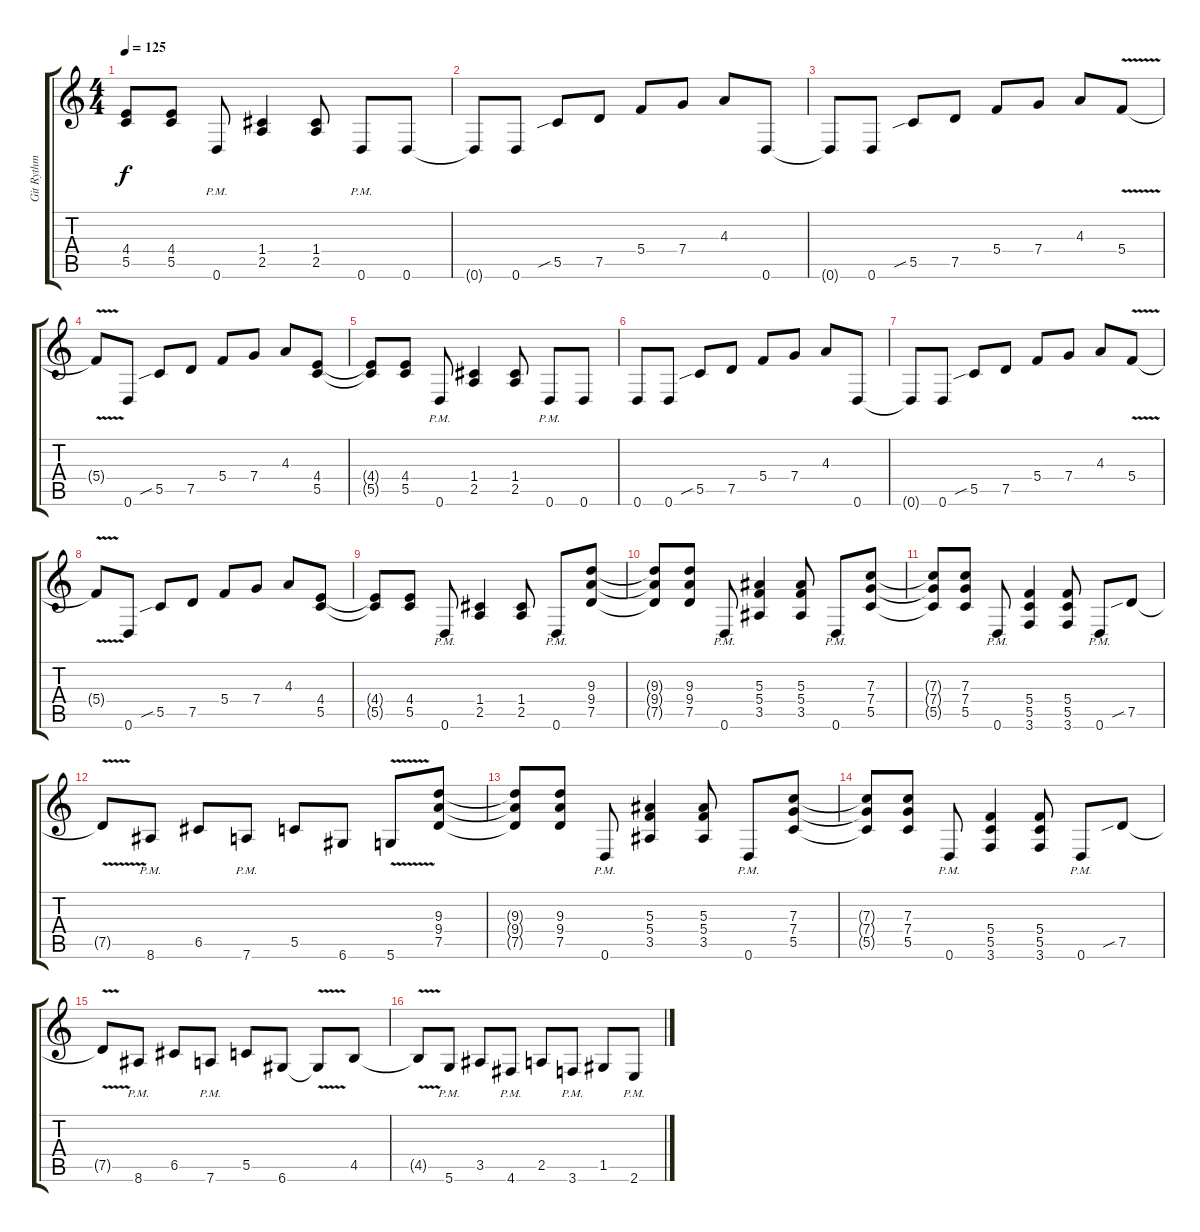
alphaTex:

\track ("Git Rythm" "Git Rythm") {instrument distortionguitar}
\staff {score tabs}
\tuning (D4 A3 F3 C3 G2 D2) {hide}
\ts (4 4)
\tempo 125
\clef g2
\ks c
(4.4{t} 5.5{t}).8{dy f} (4.4 5.5).8 0.6{pm}.8 (1.4 2.5).4 (1.4 2.5).8 0.6{pm}.8 0.6.8 |
0.6{t}.8 0.6.8 5.5{sib}.8 7.5.8 5.4.8 7.4.8 4.3.8 0.6.8 |
0.6{t}.8 0.6.8 5.5{sib}.8 7.5.8 5.4.8 7.4.8 4.3.8 5.4{v}.8 |
5.4{t}.8 0.6.8 5.5{sib}.8 7.5.8 5.4.8 7.4.8 4.3.8 (4.4 5.5).8 |
(4.4{t} 5.5{t}).8 (4.4 5.5).8 0.6{pm}.8 (1.4 2.5).4 (1.4 2.5).8 0.6{pm}.8 0.6.8 |
0.6.8 0.6.8 5.5{sib}.8 7.5.8 5.4.8 7.4.8 4.3.8 0.6.8 |
0.6{t}.8 0.6.8 5.5{sib}.8 7.5.8 5.4.8 7.4.8 4.3.8 5.4{v}.8 |
5.4{t}.8 0.6.8 5.5{sib}.8 7.5.8 5.4.8 7.4.8 4.3.8 (4.4 5.5).8 |
(4.4{t} 5.5{t}).8 (4.4 5.5).8 0.6{pm}.8 (1.4 2.5).4 (1.4 2.5).8 0.6{pm}.8 (9.3 9.4 7.5).8 |
(9.3{t} 9.4{t} 7.5{t}).8 (9.3 9.4 7.5).8 0.6{pm}.8 (5.3 5.4 3.5).4 (5.3 5.4 3.5).8 0.6{pm}.8 (7.3 7.4 5.5).8 |
(7.3{t} 7.4{t} 5.5{t}).8 (7.3 7.4 5.5).8 0.6{pm}.8 (5.4 5.5 3.6).4 (5.4 5.5 3.6).8 0.6{pm}.8 7.5{sib}.8 |
7.5{v t}.8 8.6{pm}.8 6.5.8 7.6{pm}.8 5.5.8 6.6.8 5.6{v}.8 (9.3 9.4 7.5).8 |
(9.3{t} 9.4{t} 7.5{t}).8 (9.3 9.4 7.5).8 0.6{pm}.8 (5.3 5.4 3.5).4 (5.3 5.4 3.5).8 0.6{pm}.8 (7.3 7.4 5.5).8 |
(7.3{t} 7.4{t} 5.5{t}).8 (7.3 7.4 5.5).8 0.6{pm}.8 (5.4 5.5 3.6).4 (5.4 5.5 3.6).8 0.6{pm}.8 7.5{sib}.8 |
7.5{v t}.8 8.6{pm}.8 6.5.8 7.6{pm}.8 5.5.8 6.6.8 6.6{v t}.8 4.5.8 |
4.5{v t}.8 5.6{pm}.8 3.5.8 4.6{pm}.8 2.5.8 3.6{pm}.8 1.5.8 2.6{pm}.8
